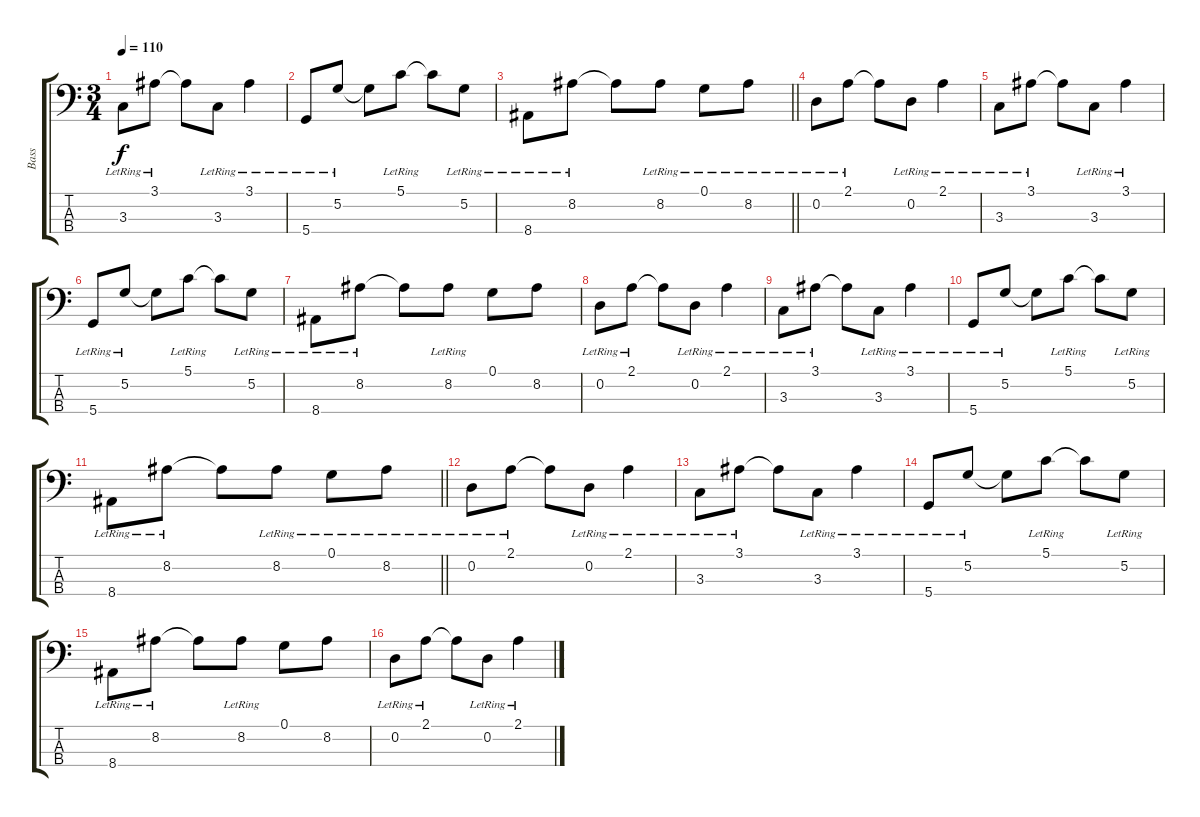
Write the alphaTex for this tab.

\track ("Bass" "Bass") {instrument electricbassfinger}
\staff {score tabs}
\tuning (G2 D2 A1 D1) {hide}
\ts (3 4)
\tempo 110
\clef f4
\ks c
3.3{lr}.8{dy f} 3.1{lr}.8 3.1{t}.8 3.3{lr}.8 3.1{lr}.4 |
5.4{lr}.8 5.2{lr}.8 5.2{t}.8 5.1{lr}.8 5.1{t}.8 5.2{lr}.8 |
\barLineRight lightlight
8.4{lr}.8 8.2{lr}.8 8.2{t}.8 8.2{lr}.8 0.1{lr}.8 8.2{lr}.8 |
\section ("" "")
0.2{lr}.8 2.1{lr}.8 2.1{t}.8 0.2{lr}.8 2.1{lr}.4 |
3.3{lr}.8 3.1{lr}.8 3.1{t}.8 3.3{lr}.8 3.1{lr}.4 |
5.4{lr}.8 5.2{lr}.8 5.2{t}.8 5.1{lr}.8 5.1{t}.8 5.2{lr}.8 |
8.4{lr}.8 8.2{lr}.8 8.2{t}.8 8.2{lr}.8 0.1.8 8.2.8 |
0.2{lr}.8 2.1{lr}.8 2.1{t}.8 0.2{lr}.8 2.1{lr}.4 |
3.3{lr}.8 3.1{lr}.8 3.1{t}.8 3.3{lr}.8 3.1{lr}.4 |
5.4{lr}.8 5.2{lr}.8 5.2{t}.8 5.1{lr}.8 5.1{t}.8 5.2{lr}.8 |
\barLineRight lightlight
8.4{lr}.8 8.2{lr}.8 8.2{t}.8 8.2{lr}.8 0.1{lr}.8 8.2{lr}.8 |
\section ("" "")
0.2{lr}.8 2.1{lr}.8 2.1{t}.8 0.2{lr}.8 2.1{lr}.4 |
3.3{lr}.8 3.1{lr}.8 3.1{t}.8 3.3{lr}.8 3.1{lr}.4 |
5.4{lr}.8 5.2{lr}.8 5.2{t}.8 5.1{lr}.8 5.1{t}.8 5.2{lr}.8 |
8.4{lr}.8 8.2{lr}.8 8.2{t}.8 8.2{lr}.8 0.1.8 8.2.8 |
0.2{lr}.8 2.1{lr}.8 2.1{t}.8 0.2{lr}.8 2.1{lr}.4
